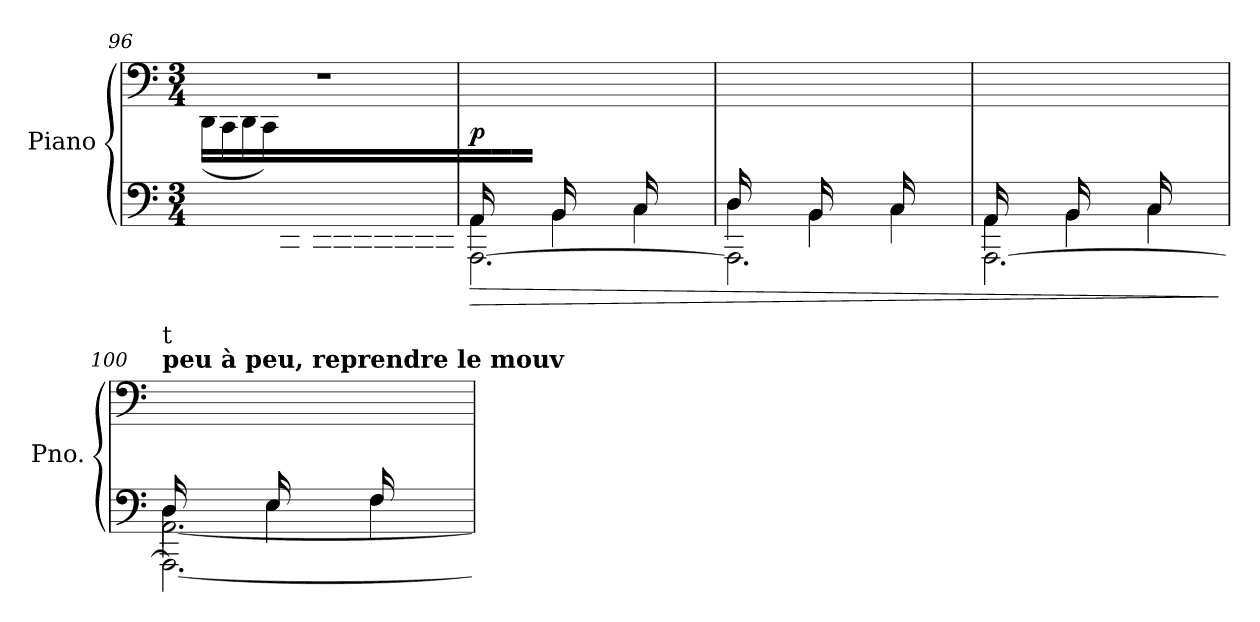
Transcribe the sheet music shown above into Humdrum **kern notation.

**kern	**kern	**dynam
*part1	*part1	*part1
*staff2	*staff1	*staff1/2
*I"Piano	*	*
*I'Pno.	*	*
*clefF4	*clefF4	*
*k[]	*k[]	*
*M3/4	*M3/4	*
=96	=96	=96
*	*^	*
4ryy	2.r	(16DD\LL	.
.	.	16CC\	.
.	.	16DD\	.
.	.	16CC\)	.
16CC/	.	2ryy	.
16BBB-X/	.	.	.
16CC/	.	.	.
16BBB-/	.	.	.
16CC/	.	.	.
16BBB-/	.	.	.
16CC/	.	.	.
16BBB-/JJ	.	.	.
*	*v	*v	*
=97	=97	=97
!	!	!LO:HP:b=2
*^	*	*
*	*^	*	*
!	!	!	!	!LO:DY:n=1:b
(16AA/LL	4AA\	[2.AAA\	16ryy	> p
8.ryy	.	.	16C\	.
.	.	.	16A\	.
.	.	.	16C\JJ	.
16BB/LL	4BB\	.	16ryy	.
8.ryy	.	.	16D\	.
.	.	.	16A\	.
.	.	.	16D\JJ	.
16C/LL	4C\	.	16ryy	.
8.ryy	.	.	16E\	.
.	.	.	16A\	.
.	.	.	16E\JJ	.
!!LO:LB:g=z
=98	=98	=98	=98	=98
16D/LL	4D\	2.AAA\]	16ryy	.
8.ryy	.	.	16F\	.
.	.	.	16A\	.
.	.	.	16F\JJ	.
16BB/LL	4BB\	.	16ryy	.
8.ryy	.	.	16D\	.
.	.	.	16A\	.
.	.	.	16D\JJ	.
16C/LL	4C\	.	16ryy	.
8.ryy	.	.	16E\	.
.	.	.	16A\	.
.	.	.	16E\JJ)	.
=99	=99	=99	=99	=99
(16AA/LL	4AA\	[2.AAA\	16ryy	.
8.ryy	.	.	16C\	.
.	.	.	16A\	.
.	.	.	16C\JJ	.
16BB/LL	4BB\	.	16ryy	.
8.ryy	.	.	16D\	.
.	.	.	16A\	.
.	.	.	16D\JJ	.
16C/LL	4C\	.	16ryy	.
8.ryy	.	.	16E\	.
.	.	.	16A\	.
.	.	.	16E\JJ	.
*v	*v	*v	*	*
.	.	]
=100	=100	=100
*^	*	*
*	*^	*	*
*	*	*^	*	*
!	!	!	!	!LO:TX:a:B:t=peu à peu, reprendre le mouv	!
!	!	!	!	!LO:TX:a:t=t	!
16D/LL	[2.AA\	4D\	2.AAA\_	16ryy	.
8.ryy	.	.	.	16F\	.
.	.	.	.	16A\	.
.	.	.	.	16F\JJ	.
16E/LL	.	4E\	.	16ryy	.
8.ryy	.	.	.	16D\	.
.	.	.	.	16A\	.
.	.	.	.	16D\JJ	.
16F/LL	.	4F\	.	16ryy	.
8.ryy	.	.	.	16E\	.
.	.	.	.	16A\	.
.	.	.	.	16E\JJ)	.
*v	*v	*v	*v	*	*
=	=	=
*-	*-	*-
